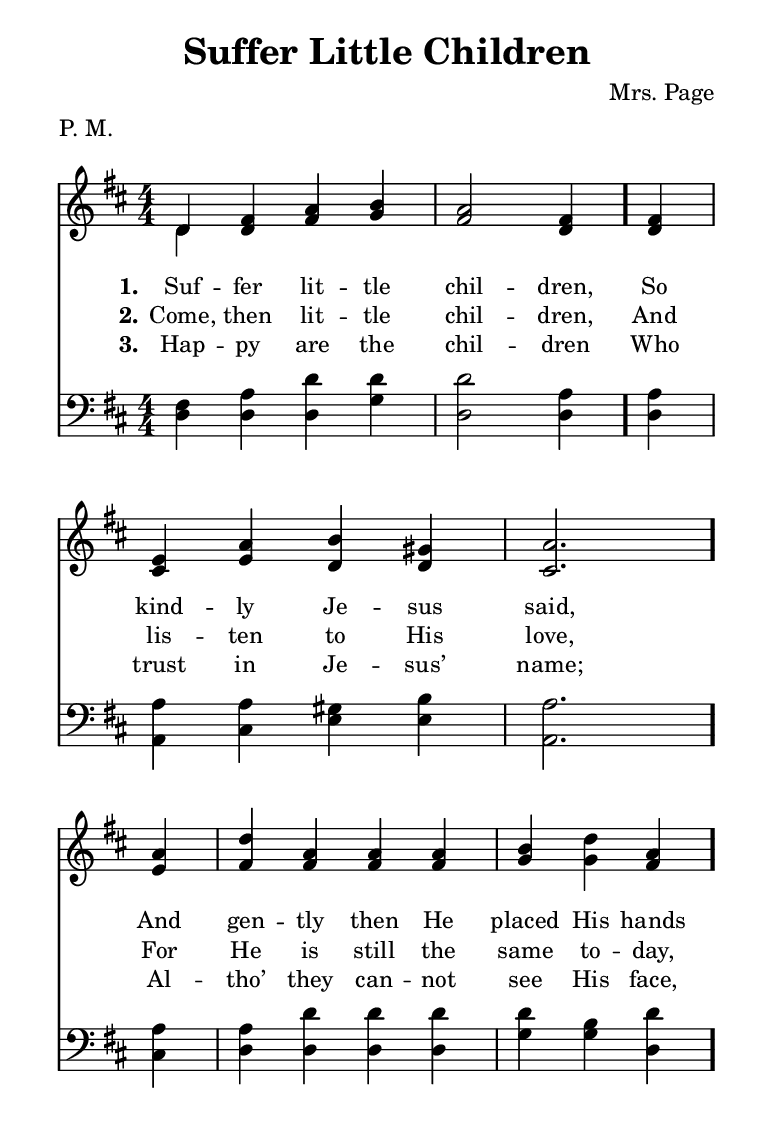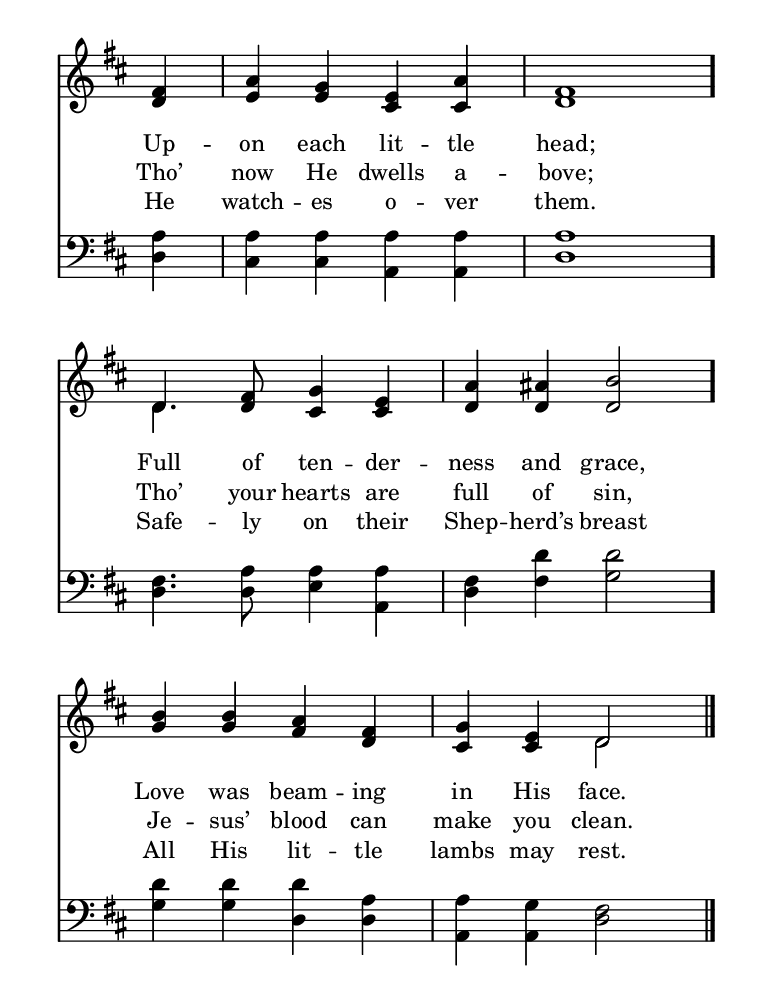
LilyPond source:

\include "common/global.ily"
\paper {
  \include "common/paper.ily"
  ragged-bottom = ##t
  ragged-last-bottom = ##t
  systems-per-page = ##f
}

\header{
  %children
  hymnnumber = "325"
  title = "Suffer Little Children"
  tunename = ""
  meter = "P. M."
  poet = ""
  composer = "Mrs. Page"
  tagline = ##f
}

% for fermata in MIDI
ta = { \tempo 4=96 }
tb = { \tempo 4=48 }

patternAA = { c4 c4 c4 c4 | c2 c4 }
patternBA = { c4 | c4 c4 c4 c4 | c2. }
patternCA = { c4 | c4 c4 c4 c4 | c4 c4 c4 }
patternDA = { c4 | c4 c4 c4 c4 | c1 }
patternEA = { c4. c8 c4 c4 | c4 c4 c2 }
patternFA = { c4 c4 c4 c4 | c4 c4 c2 }

global = {
  \include "common/overrides.ily"
  \override Staff.TimeSignature.style = #'numbered
  \time 4/4
  \override Score.MetronomeMark.transparent = ##t % hide all fermata changes too
  \ta
  \key d \major
  \autoBeamOff
}

notesSoprano = {
\global
\relative c' {

  \changePitch \patternAA { d fis a b | a fis } \bar "."
  \changePitch \patternBA { fis | e a b gis | a } \bar "." \break
  \changePitch \patternCA { a | d a a a | b d a } \bar "."
  \changePitch \patternDA { fis | a g e a | fis } \bar "." \break
  \changePitch \patternEA { d fis g e | a ais b } \bar "."
  \changePitch \patternFA { b b a fis | g e d } \bar "." \break

  \bar "|."

}
}

notesAlto = {
\global
\relative e' {

  \changePitch \patternAA { d d fis g | fis d }
  \changePitch \patternBA { d | cis e d d | cis }
  \changePitch \patternCA { e | fis fis fis fis | g g fis }
  \changePitch \patternDA { d | e e cis cis | d }
  \changePitch \patternEA { d d cis cis | d d d }
  \changePitch \patternFA { g g fis d | cis cis d }

}
}

notesTenor = {
\global
\relative a {

  \changePitch \patternAA { fis a d d | d a }
  \changePitch \patternBA { a | a a gis b | a }
  \changePitch \patternCA { a | a d d d | d b d }
  \changePitch \patternDA { a | a a a a | a }
  \changePitch \patternEA { fis a a a | fis d' d }
  \changePitch \patternFA { d d d a | a g fis }

}
}

notesBass = {
\global
\relative f {

  \changePitch \patternAA { d d d g | d d }
  \changePitch \patternBA { d | a cis e e | a, }
  \changePitch \patternCA { cis | d d d d | g g d }
  \changePitch \patternDA { d | cis cis a a | d }
  \changePitch \patternEA { d d e a, | d fis g }
  \changePitch \patternFA { g g d d | a a d }

}
}

wordsA = \lyricmode {
\set stanza = "1."

Suf -- fer lit -- tle chil -- dren,
So kind -- ly Je -- sus said,
And gen -- tly then He placed His hands
Up -- on each lit -- tle head;
Full of ten -- der -- ness and grace,
Love was beam -- ing in His face.

}

wordsB = \lyricmode {
\set stanza = "2."

Come, then lit -- tle chil -- dren,
And lis -- ten to His love,
For He is still the same to -- day,
Tho’ now He dwells a -- bove;
Tho’ your hearts are full of sin,
Je -- sus’ blood can make you clean.

}

wordsC = \lyricmode {
\set stanza = "3."

Hap -- py are the chil -- dren
Who trust in Je -- sus’ name;
Al -- tho’ they can -- not see His face,
He watch -- es o -- ver them.
Safe -- ly on their Shep -- herd’s breast
All His lit -- tle lambs may rest.

}

\score {
  \context ChoirStaff <<
    \context Staff = upper <<
      \set Staff.autoBeaming = ##f
      \set ChoirStaff.systemStartDelimiter = #'SystemStartBar
      \set ChoirStaff.printPartCombineTexts = ##f
      \partcombine #'(2 . 9) \notesSoprano \notesAlto
      \context NullVoice = sopranos { \voiceOne << \notesSoprano >> }
      \context NullVoice = altos { \voiceTwo << \notesAlto >> }
      \context Lyrics = one   \lyricsto sopranos \wordsA
      \context Lyrics = two   \lyricsto sopranos \wordsB
      \context Lyrics = three \lyricsto sopranos \wordsC
    >>
    \context Staff = men <<
      \set Staff.autoBeaming = ##f
      \clef bass
      \set ChoirStaff.printPartCombineTexts = ##f
      \partcombine #'(2 . 9) \notesTenor \notesBass
      \context NullVoice = tenors { \voiceOne << \notesTenor >> }
      \context NullVoice = basses { \voiceTwo << \notesBass >> }
    >>
  >>
  \layout {
    \include "common/layout.ily"
  }
  \midi{
    \include "common/midi.ily"
  }
}

\version "2.19.49"  % necessary for upgrading to future LilyPond versions.

% vi:set et ts=2 sw=2 ai nocindent syntax=lilypond:
